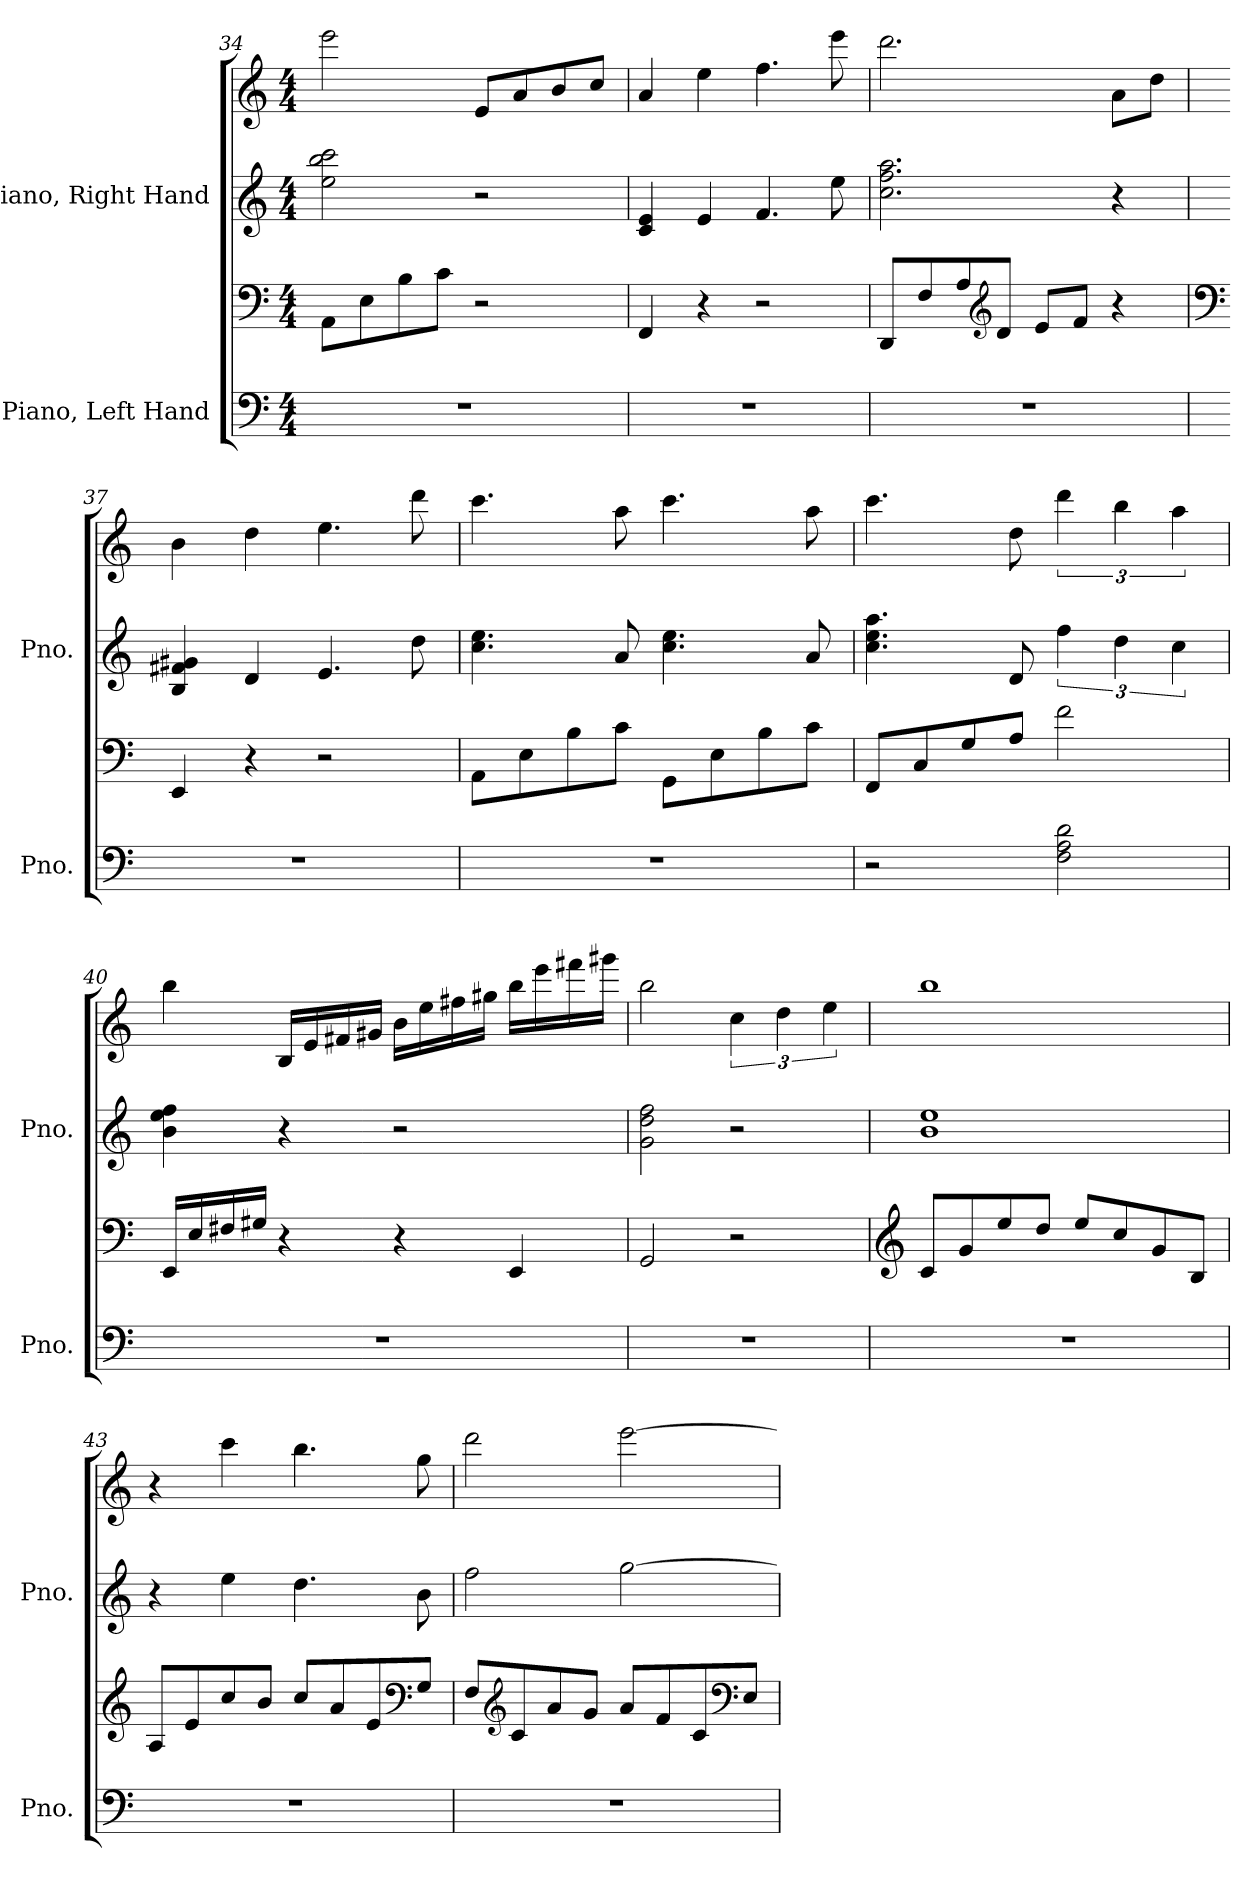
**kern	**kern	**kern	**kern
*part2	*part2	*part1	*part1
*staff4	*staff3	*staff2	*staff1
*I"Piano, Left Hand	*	*I"Piano, Right Hand	*
*I'Pno.	*	*I'Pno.	*
!!LO:LB:g=z
*clefF4	*clefF4	*clefG2	*clefG2
*k[]	*k[]	*k[]	*k[]
*M4/4	*M4/4	*M4/4	*M4/4
=34	=34	=34	=34
1r	8AA\L	2ee\ 2bb\ 2ccc\	2eee\
.	8E\	.	.
.	8B\	.	.
.	8c\J	.	.
.	2r	2r	8e/L
.	.	.	8a/
.	.	.	8b/
.	.	.	8cc/J
=35	=35	=35	=35
1r	4FF/	4c/ 4e/	4a/
.	4r	4e/	4ee\
.	2r	4.f/	4.ff\
.	.	8ee\	8eee\
=36	=36	=36	=36
1r	8DD/L	2.cc\ 2.ff\ 2.aa\	2.ddd\
.	8F/	.	.
.	8A/	.	.
*	*clefG2	*	*
.	8d/J	.	.
.	8e/L	.	.
.	8f/J	.	.
.	4r	4r	8a\L
.	.	.	8dd\J
=37	=37	=37	=37
*	*clefF4	*	*
1r	4EE/	4B/ 4f#X/ 4g#X/	4b\
.	4r	4d/	4dd\
.	2r	4.e/	4.ee\
.	.	8dd\	8ddd\
=38	=38	=38	=38
1r	8AA\L	4.cc\ 4.ee\	4.ccc\
.	8E\	.	.
.	8B\	.	.
.	8c\J	8a/	8aa\
.	8GG\L	4.cc\ 4.ee\	4.ccc\
.	8E\	.	.
.	8B\	.	.
.	8c\J	8a/	8aa\
!!LO:PB:g=z
=39	=39	=39	=39
2r	8FF/L	4.cc\ 4.ee\ 4.aa\	4.ccc\
.	8C/	.	.
.	8G/	.	.
.	8A/J	8d/	8dd\
2F\ 2A\ 2d\	2f\	6ff\	6ddd\
.	.	6dd\	6bb\
.	.	6cc\	6aa\
=40	=40	=40	=40
1r	16EE/LL	4b\ 4ee\ 4ff\	4bb\
.	16E/	.	.
.	16F#X/	.	.
.	16G#X/JJ	.	.
.	4r	4r	16B/LL
.	.	.	16e/
.	.	.	16f#X/
.	.	.	16g#X/JJ
.	4r	2r	16b\LL
.	.	.	16ee\
.	.	.	16ff#X\
.	.	.	16gg#X\JJ
.	4EE/	.	16bb\LL
.	.	.	16eee\
.	.	.	16fff#X\
.	.	.	16ggg#X\JJ
=41	=41	=41	=41
1r	2GG/	2g\ 2dd\ 2ff\	2bb\
.	2r	2r	6cc\
.	.	.	6dd\
.	.	.	6ee\
!!LO:LB:g=z
=42	=42	=42	=42
*	*clefG2	*	*
1r	8c/L	1b 1ee	1bb
.	8g/	.	.
.	8ee/	.	.
.	8dd/J	.	.
.	8ee/L	.	.
.	8cc/	.	.
.	8g/	.	.
.	8B/J	.	.
=43	=43	=43	=43
1r	8A/L	4r	4r
.	8e/	.	.
.	8cc/	4ee\	4ccc\
.	8b/J	.	.
.	8cc/L	4.dd\	4.bb\
.	8a/	.	.
.	8e/	.	.
*	*clefF4	*	*
.	8G/J	8b\	8gg\
=44	=44	=44	=44
1r	8F/L	2ff\	2ddd\
*	*clefG2	*	*
.	8c/	.	.
.	8a/	.	.
.	8g/J	.	.
.	8a/L	[2gg\	[2eee\
.	8f/	.	.
.	8c/	.	.
*	*clefF4	*	*
.	8E/J	.	.
=	=	=	=
*-	*-	*-	*-
